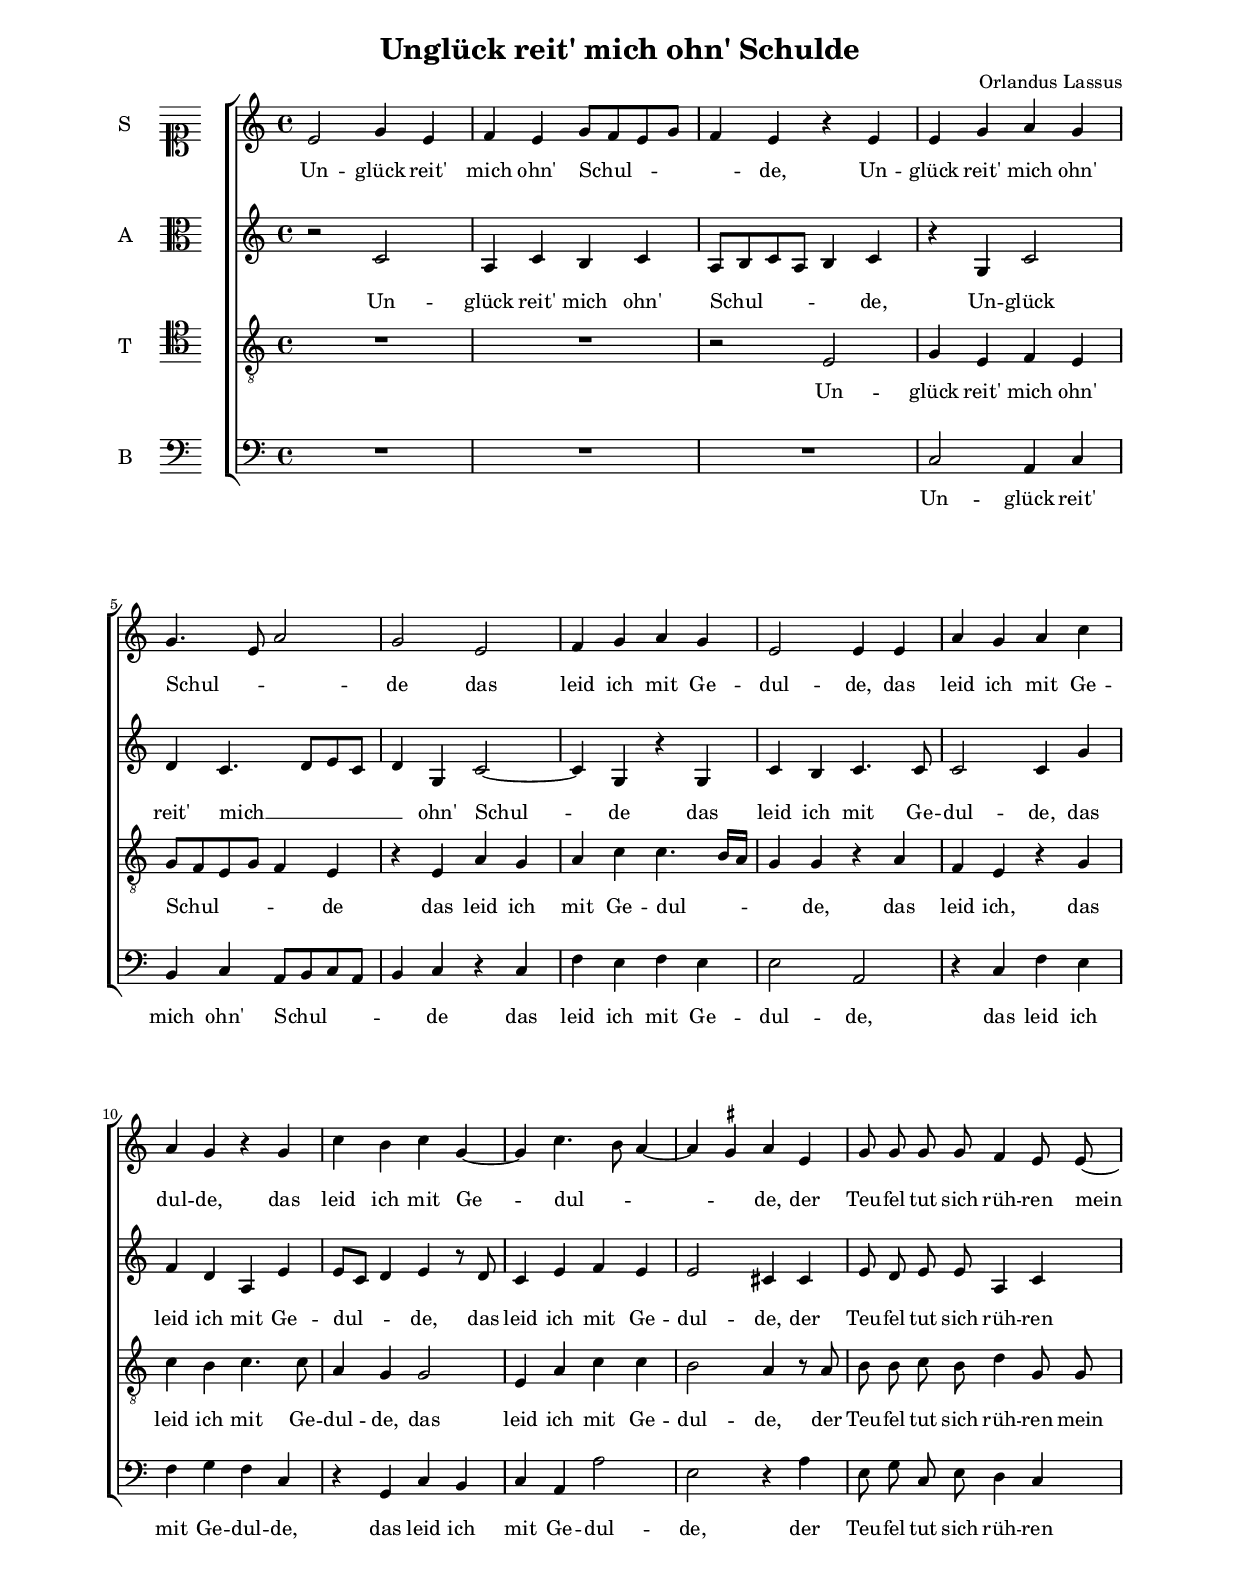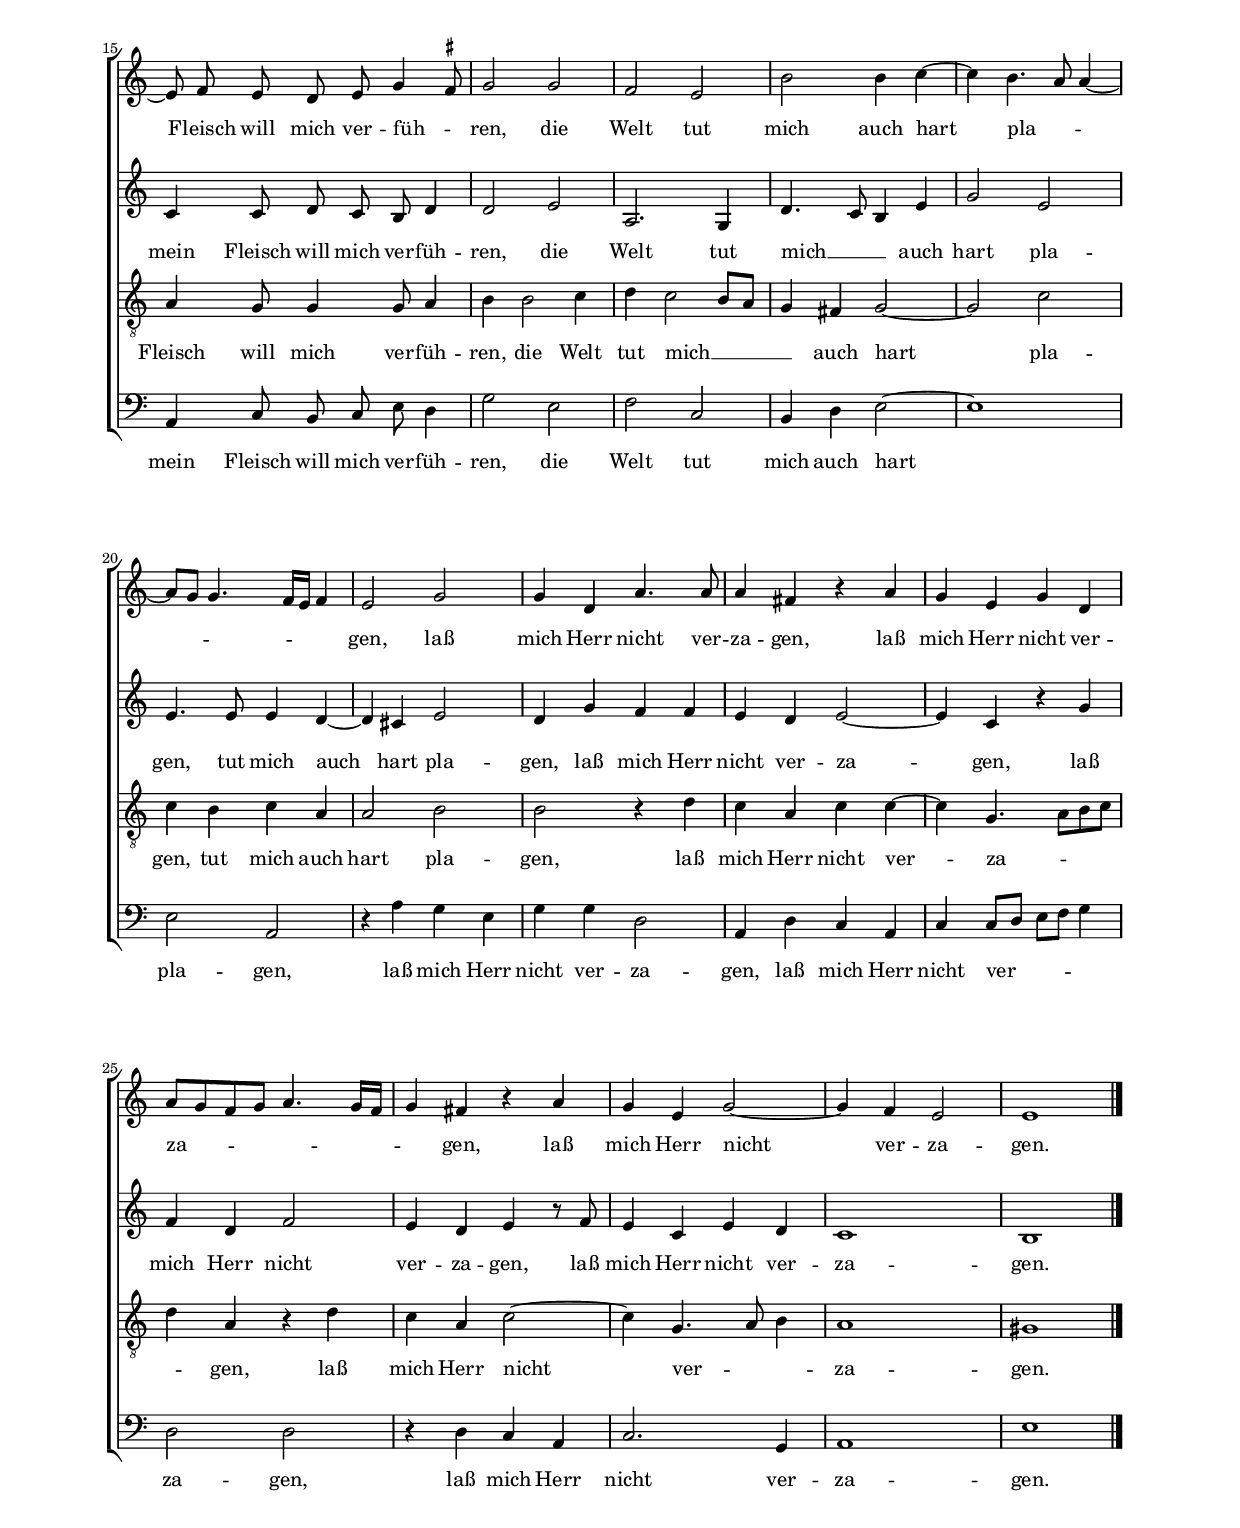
\header
{
  title="Unglück reit' mich ohn' Schulde"
  composer="Orlandus Lassus"
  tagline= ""
}

\version "2.18.2"
\include "deutsch.ly"
#(set-global-staff-size 16)
% #(set-default-paper-size "letter")
#(ly:set-option 'point-and-click #f)

	
global = {
	\key c \major
	\time 4/4
	\skip 1*29 \bar "|."
	}

	ficta = { \once \set suggestAccidentals = ##t }
	
	forget = #(define-music-function (parser location music) (ly:music?) #{
		\accidentalStyle forget
		$music
		\accidentalStyle default
		#})
	
	m = \melisma
	me = \melismaEnd


\paper
	{
	top-margin = 2 \cm
	bottom-margin = 2 \cm
	left-margin = 2 \cm
	right-margin = 2 \cm
	ragged-bottom = ##f
	ragged-last-bottom = ##t
	print-page-number = ##f
	system-system-spacing = #'((basic-distance . 20) (minimum-distance . 14) (padding . 8) (strechability . 150))
%	systems-per-page = 3
%	min-systems-per-page = 3
%	oddHeaderMarkup = \markup { \fill-line { \null \null \column \right-align { \fontsize #1 \fromproperty #'page:page-number-string \null } } }
%	evenHeaderMarkup = \markup { \column \right-align { \fontsize #1 \fromproperty #'page:page-number-string \null } }
	}


incipitcantus = \markup { \score {
	{
	\set Staff.instrumentName = \markup { \fontsize #1 "S" }
	\key c \major
	\clef soprano
	s4 \bar ""
	}
	\layout  {
	raggedright = ##t
	indent = 1.1 \cm
	line-width = 1.8\cm
	\context { \Staff \remove Time_signature_engraver }
	\override Staff.Clef.Y-extent = #'(0 . 0)
	}} \hspace #1 }
	
      
incipitaltus = \markup { \score {
	{
	\set Staff.instrumentName = \markup { \fontsize #1 "A" }
	\key c \major
	\clef alto
	s4 \bar ""
	}
	\layout  {
	raggedright = ##t
	indent = 1.1 \cm
	line-width = 1.8\cm
	\context { \Staff \remove Time_signature_engraver }
	\override Staff.Clef.Y-extent = #'(0 . 0)
	}} \hspace #1 }


incipittenor = \markup { \score {
	{
	\set Staff.instrumentName = \markup { \fontsize #1 "T" }
	\key c \major
	\clef tenor
	s4 \bar ""
	}
	\layout  {
	raggedright = ##t
	indent = 1.1 \cm
	line-width = 1.8\cm
	\context { \Staff \remove Time_signature_engraver }
	\override Staff.Clef.Y-extent = #'(0 . 0)
	}} \hspace #1 }


incipitbassus = \markup { \score {
	{
	\set Staff.instrumentName = \markup { \fontsize #1 "B" }
	\key c \major
	\clef bass
	s4 \bar ""
	}
	\layout  {
	raggedright = ##t
	indent = 1.1 \cm
	line-width = 1.8\cm
	\context { \Staff \remove Time_signature_engraver }
	\override Staff.Clef.Y-extent = #'(0 . 0)
	}} \hspace #1 }


cantus =  \relative c''
	{
	e,2 g4 e
	f4 e g8 f e g
	f4 e r e
	e4 g a g
%5
	g4. e8 a2 |
	g2 e
	f4 g a g
	e2 e4 e
	a4 g a c
%10
	a4 g r g |
	c4 h c g~
	g4 c4. h8 a4~
	a4 \ficta gis a e
	\autoBeamOff
        g8 g g g f4 e8 e~
%15
	e8 f e d e g4 \ficta fis8 |
        \autoBeamOn
	g2 g
	f2 e
	h'2 h4 c~ |
	c4 h4. a8 a4~
%20
	a8 g g4. f16 e f4 |
	e2 g
	g4 d a'4. a8
	a4 fis r a
	g4 e g d
%25
	a'8 g f g a4. g16 f |
	g4 fis r a
	g4 e g2~
	g4 f e2
	e1 |
	}


altus =  \relative c'
        {
	r2 c
	a4 c h c
	a8 h c a h4 c
	r4 g c2
%5
	d4 c4. d8 e c |
	d4 g, c2~
	c4 g r g
	c4 h c4. c8
	c2 c4 g'
%10
	f4 d a e' |
	e8 c d4 e4 r8 d
	c4 e f e
	e2 cis4 cis
        \autoBeamOff
	e8 d e e a,4 c
%15
	c4 c8 d c h d4 |
        \autoBeamOn
	d2 e
	a,2. g4
	d'4. c8 h4 e
	g2 e
%20
	e4. e8 e4 d~ |
	d4 cis e2
	d4 g f f
	e4 d e2~
	e4 c r g'
%25
	f4 d f2 |
	e4 d e r8 f
	e4 c e d
	c1
	h1 |
	}


tenor =  \relative c'
	{
	R1
	R1
	r2 e,
	g4 e f e
%5
	g8 f e g f4 e |
	r4 e a g
	a4 c c4. h16 a
	g4 g r a
	f4 e r g
%10
	c4 h c4. c8 |
	a4 g g2
	e4 a c c
	h2 a4 r8 a
        \autoBeamOff
	h8 h c h d4 g,8 g
        \autoBeamOn
%15
	a4 g8 g4 g8 a4 |
	h4 h2 c4
	d4 c2 h8 a
	g4 fis g2~
	g2 c
%20
	c4 h c a |
	a2 h
	h2 r4 d
	c4 a c c~
	c4 g4. a8 h c
%25
	d4 a r d |
	c4 a c2~
	c4 g4. a8 h4
	a1
	gis1 |
	}


bassus  =  \relative c
	{
	R1
	R1
	R1
	c2 a4 c
%5
	h4 c a8 h c a |
	h4 c r c
	f4 e f e
	e2 a,
	r4 c f e
%10
	f4 g f c |
	r4 g c h
	c4 a a'2
	e2 r4 a
        \autoBeamOff
	e8 g c, e d4 c
%15
	a4 c8 h c e d4 |
        \autoBeamOn
	g2 e
	f2 c
	h4 d e2~
	e1
%20
	e2 a, |
	r4 a' g e
	g4 g d2
	a4 d c a
	c4 c8 d e f g4
%25
	d2 d |
	r4 d c a
	c2. g4
	a1
	e'1 |
	}

lyricscantus = \lyricmode {
	Un -- glück reit' mich ohn' Schul -- _ _ _ _ de,
        Un -- glück reit' mich ohn' Schul -- _ _ de
        das leid ich mit Ge -- dul -- de,
        das leid ich mit Ge -- dul -- de,
        das leid ich mit Ge -- dul -- _ _ _ de,
        der Teu -- fel tut sich rüh -- ren
        mein Fleisch will mich ver -- füh -- _ ren,
        die Welt tut mich auch hart pla -- _ _ _ _ _ _ _ gen,
        laß mich Herr nicht ver -- za -- gen,
        laß mich Herr nicht ver -- za -- _ _ _ _ _ _ _ gen,
        laß mich Herr nicht ver -- za -- gen.
	}


lyricsaltus = \lyricmode {
	Un -- glück reit' mich ohn' Schul -- _ _ _ _ de,
        Un -- glück reit' mich __ _ _ _ _ ohn' Schul -- de
        das leid ich mit Ge -- dul -- de,
        das leid ich mit Ge -- dul -- _ _ de,
        das leid ich mit Ge -- dul -- de,
        der Teu -- fel tut sich rüh -- ren
        mein Fleisch will mich ver -- füh -- ren,
        die Welt tut mich __ _ _ auch hart pla -- gen,
        tut mich auch hart pla -- gen,
        laß mich Herr nicht ver -- za -- gen,
        laß mich Herr nicht ver -- za -- gen,
        laß mich Herr nicht ver -- za -- gen.
	}


lyricstenor = \lyricmode {
	Un -- glück reit' mich ohn' Schul -- _ _ _ _ de
        das leid ich mit Ge -- dul -- _ _ _ de,
        das leid ich,
        das leid ich mit Ge -- dul -- de,
        das leid ich mit Ge -- dul -- de,
        der Teu -- fel tut sich rüh -- ren
        mein Fleisch will mich ver -- füh -- ren,
        die Welt tut mich __ _ _ _ auch hart pla -- gen,
        tut mich auch hart pla -- gen,
        laß mich Herr nicht ver -- za -- _ _ _ _ gen,
        laß mich Herr nicht ver -- _ _ za -- gen.
	}


lyricsbassus = \lyricmode {
	Un -- glück reit' mich ohn' Schul -- _ _ _ _ de
        das leid ich mit Ge -- dul -- de,
        das leid ich mit Ge -- dul -- de,
        das leid ich mit Ge -- dul -- de,
        der Teu -- fel tut sich rüh -- ren
        mein Fleisch will mich ver -- füh -- ren,
        die Welt tut mich auch hart pla -- gen,
        laß mich Herr nicht ver -- za -- gen,
        laß mich Herr nicht ver -- _ _ _ _ za -- gen,
        laß mich Herr nicht ver -- za -- gen.
	}


\score
{  
  % \transpose {
	\new ChoirStaff \with { \override StaffGrouper.staff-staff-spacing.basic-distance = #13 }
	<<

	\new Staff << \global
	\new Voice="v1" {
		\set Staff.instrumentName=\incipitcantus
		\set Staff.midiInstrument = "reed organ"
		\clef "treble"
		\cantus }
	\new Lyrics \lyricsto "v1" {\lyricscantus }
	>>


	\new Staff << \global
	\new Voice="v2" {
		\set Staff.instrumentName=\incipitaltus
		\set Staff.midiInstrument = "reed organ"
		\clef "treble" 
		\altus}
	\new Lyrics \lyricsto "v2" {\lyricsaltus }
	>>


	\new Staff << \global
	\new Voice="v3" {
		\set Staff.instrumentName=\incipittenor
		\set Staff.midiInstrument = "reed organ"
		\clef "G_8"
		\tenor }
	\new Lyrics \lyricsto "v3" {\lyricstenor }
	>>


	\new Staff << \global
	\new Voice="v4" {
		\set Staff.instrumentName=\incipitbassus
		\set Staff.midiInstrument = "reed organ"
		\clef "bass" 
		\bassus }
	\new Lyrics \lyricsto "v4" {\lyricsbassus}
	>>

	>>
	% } % transpose

	\layout
	{
	indent = 2 \cm
	\context { \Lyrics \override VerticalAxisGroup.nonstaff-relatedstaff-spacing.padding = #2 }
	\context { \Staff \override TimeSignature.break-visibility = #end-of-line-invisible }
%	\context { \Staff \override InstrumentName.X-offset = #'-25 }
	\context { \Voice \override Slur.transparent = ##t }
%	\context { \Voice \override AccidentalSuggestion.avoid-slur = #'ignore }
%	\context { \Voice \override AccidentalSuggestion.outside-staff-priority = ##f }
%	\context { \Score \override BarNumber.padding = #2 }
	\context { \Voice \override NoteHead.style = #'baroque }
	}

\midi
	{
    	\tempo 4 = 90
	}
	
}


% EOF
